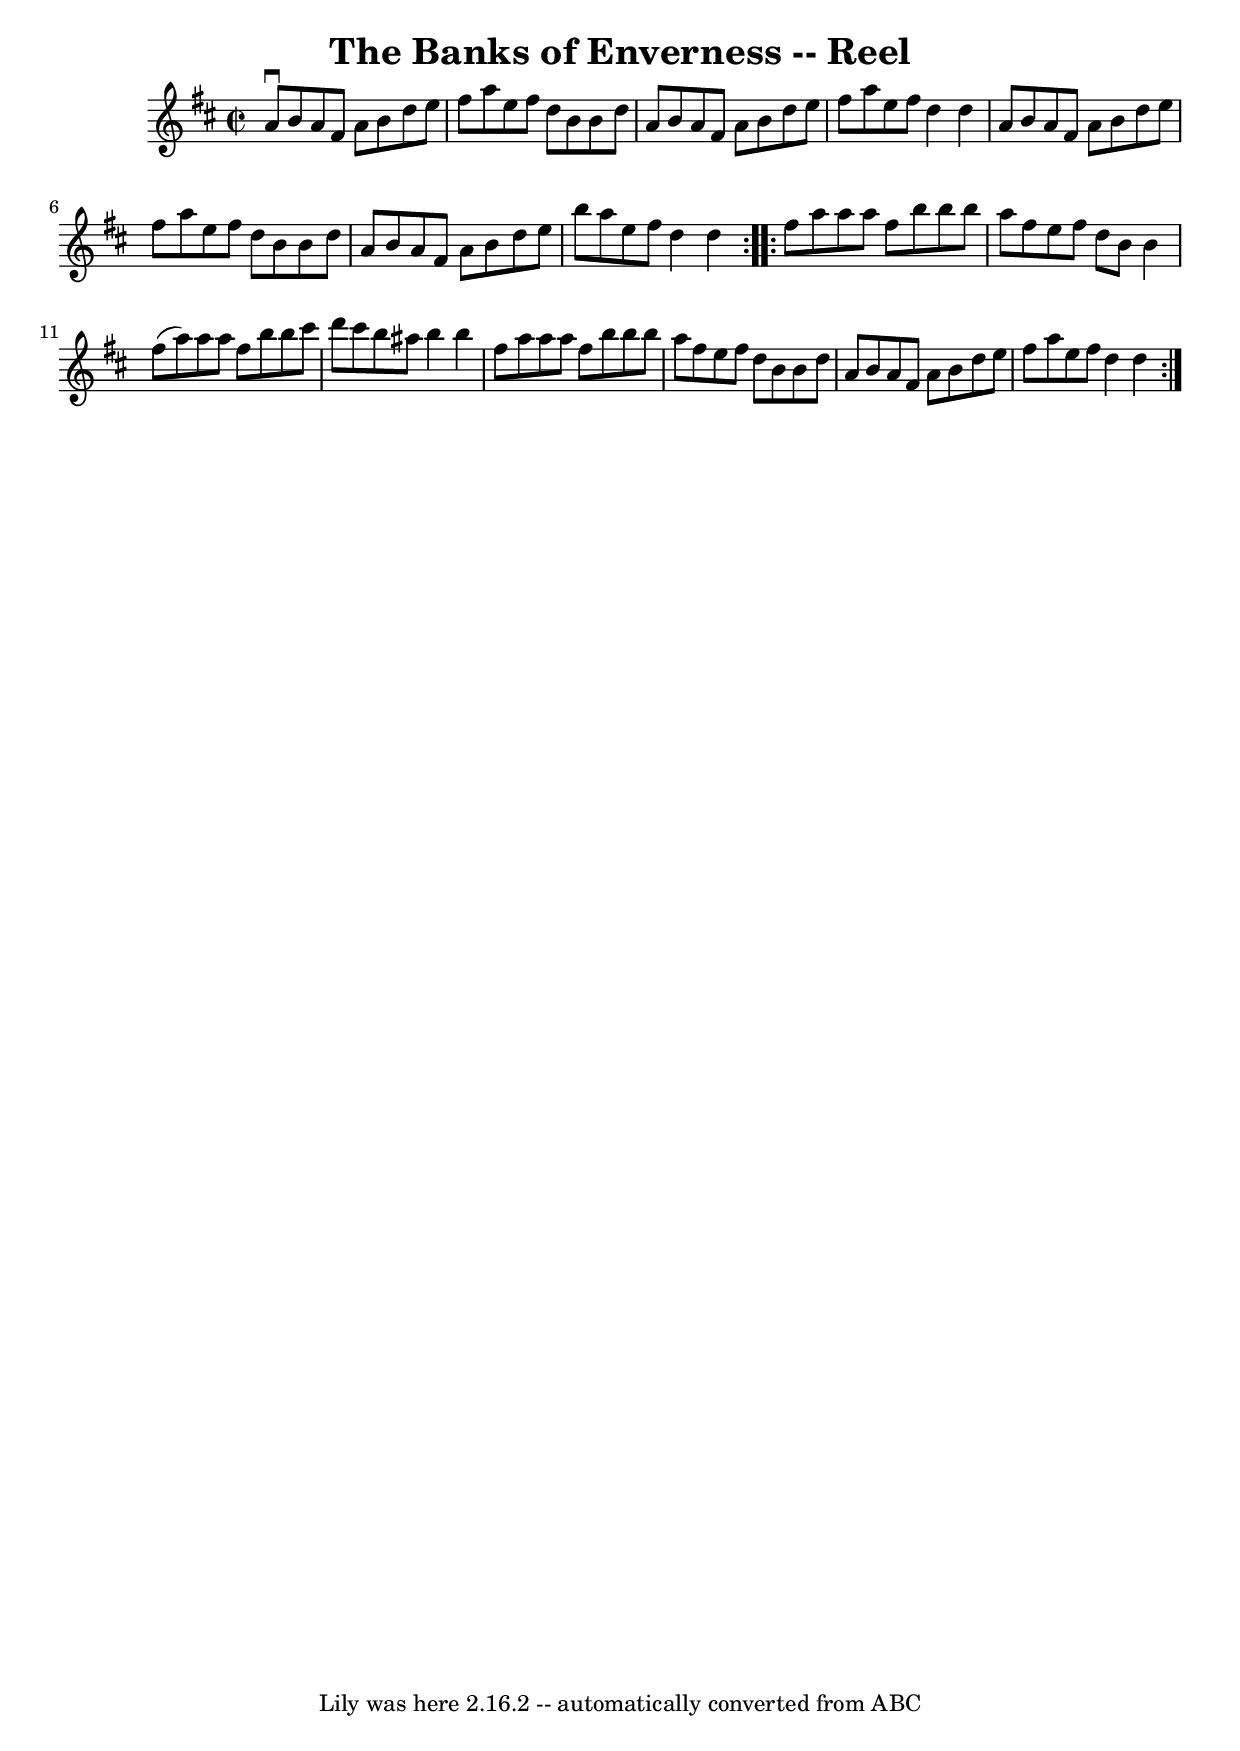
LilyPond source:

\version "2.16.2"
\include "Mammoth.ily"
\header {
  %% book = "Ryan's Mammoth Collection"
  crossRefNumber = "1"
  footnotes = ""
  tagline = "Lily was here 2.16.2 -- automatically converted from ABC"
  title = "The Banks of Enverness -- Reel"

}
voicedefault =  {



  \repeat volta 2 {

    \override Staff.TimeSignature #'style = #'C
    \time 2/2 
    \key d \major
 a'8^\downbow b'8 a'8 fis'8 a'8 b'8    
    d''8 e''8  |
    fis''8 a''8 e''8 fis''8 d''8 b'8 b'8 
    d''8  |
    a'8 b'8 a'8 fis'8 a'8 b'8 d''8 e''8  
    |
    fis''8 a''8 e''8 fis''8 d''4 d''4  |
    a'8   
    b'8 a'8 fis'8 a'8 b'8 d''8 e''8  |
    fis''8 a''8   
    e''8 fis''8 d''8 b'8 b'8 d''8  |
    a'8 b'8 a'8    
    fis'8 a'8 b'8 d''8 e''8  |
    b''8 a''8 e''8 fis''8  
    d''4 d''4  
  } 
  \repeat volta 2 {
    fis''8 a''8 a''8 a''8    
    fis''8 b''8 b''8 b''8  |
    a''8 fis''8 e''8 fis''8    
    d''8 b'8 b'4  |
    fis''8 (a''8) a''8 a''8 fis''8    
    b''8 b''8 cis'''8  |
    d'''8 cis'''8 b''8 ais''8 b''4  
    b''4  |
    fis''8 a''8 a''8 a''8 fis''8 b''8 b''8   
    b''8  |
    a''8 fis''8 e''8 fis''8 d''8 b'8 b'8    
    d''8  |
    a'8 b'8 a'8 fis'8 a'8 b'8 d''8 e''8  
    |
    fis''8 a''8 e''8 fis''8 d''4 d''4  
  }   

}

\score{
  <<

    \context Staff="default"
    {
      \voicedefault 
      
    }

  >>
  \layout {
    
  }
  \midi {
  }

}
